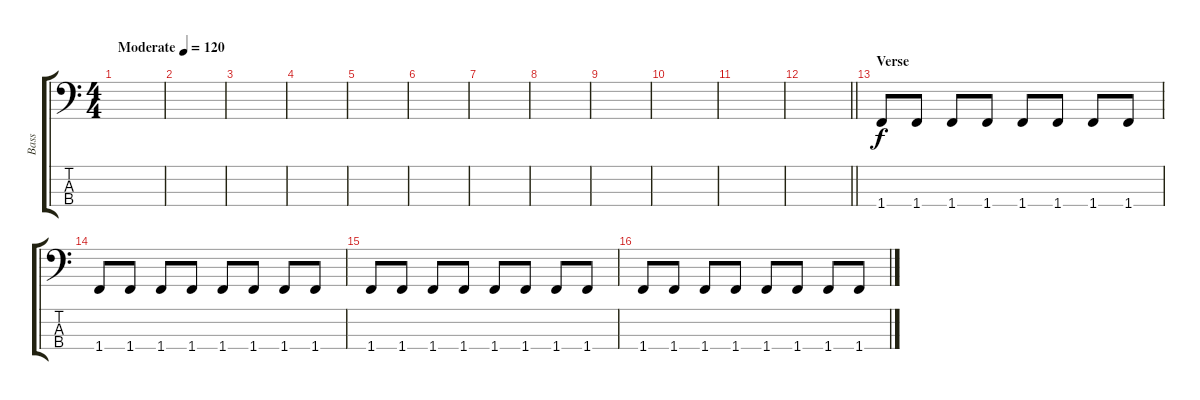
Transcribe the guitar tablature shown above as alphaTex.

\track ("Bass" "Bass") {instrument electricbassfinger}
\staff {score tabs}
\tuning (G2 D2 A1 E1) {hide}
\ts (4 4)
\tempo (120 "Moderate")
\clef f4
\ks c
|
|
|
|
|
|
|
|
|
|
|
\barLineRight lightlight
|
\section ("" "Verse")
1.4.8 1.4.8 1.4.8 1.4.8 1.4.8 1.4.8 1.4.8 1.4.8 |
1.4.8 1.4.8 1.4.8 1.4.8 1.4.8 1.4.8 1.4.8 1.4.8 |
1.4.8 1.4.8 1.4.8 1.4.8 1.4.8 1.4.8 1.4.8 1.4.8 |
1.4.8 1.4.8 1.4.8 1.4.8 1.4.8 1.4.8 1.4.8 1.4.8
